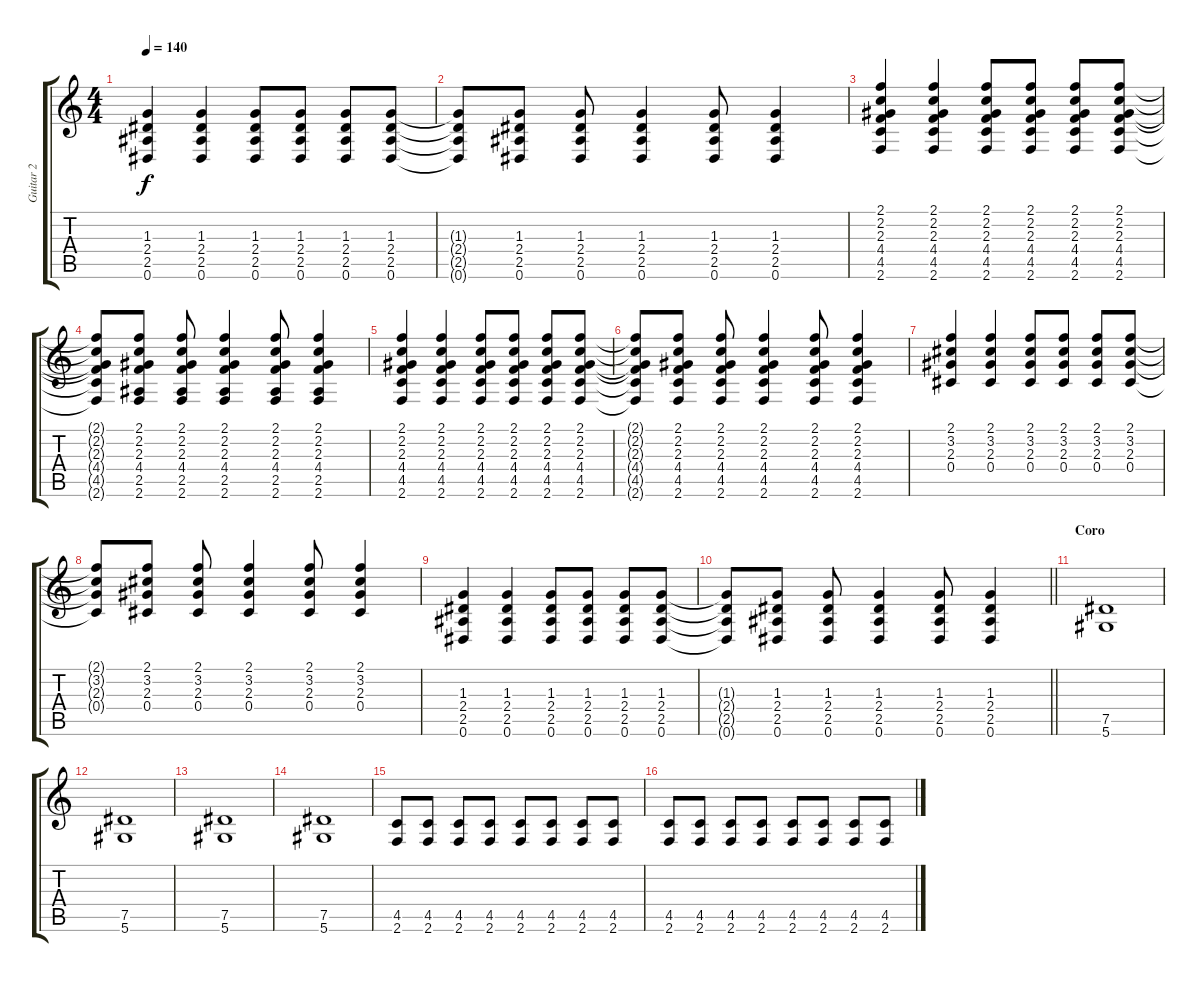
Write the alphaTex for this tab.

\track ("Guitar 2" "Guitar 2") {instrument distortionguitar}
\staff {score tabs}
\tuning (Eb4 Bb3 Gb3 Db3 Ab2 Eb2) {hide}
\ts (4 4)
\tempo 140
\clef g2
\ks c
(1.3 2.4 2.5 0.6).4{dy f} (1.3 2.4 2.5 0.6).4 (1.3 2.4 2.5 0.6).8 (1.3 2.4 2.5 0.6).8 (1.3 2.4 2.5 0.6).8 (1.3 2.4 2.5 0.6).8 |
(1.3{t} 2.4{t} 2.5{t} 0.6{t}).8 (1.3 2.4 2.5 0.6).8 (1.3 2.4 2.5 0.6).8 (1.3 2.4 2.5 0.6).4 (1.3 2.4 2.5 0.6).8 (1.3 2.4 2.5 0.6).4 |
(2.1 2.2 2.3 4.4 4.5 2.6).4 (2.1 2.2 2.3 4.4 4.5 2.6).4 (2.1 2.2 2.3 4.4 4.5 2.6).8 (2.1 2.2 2.3 4.4 4.5 2.6).8 (2.1 2.2 2.3 4.4 4.5 2.6).8 (2.1 2.2 2.3 4.4 4.5 2.6).8 |
(2.1{t} 2.2{t} 2.3{t} 4.4{t} 4.5{t} 2.6{t}).8 (2.1 2.2 2.3 4.4 2.5 2.6).8 (2.1 2.2 2.3 4.4 2.5 2.6).8 (2.1 2.2 2.3 4.4 2.5 2.6).4 (2.1 2.2 2.3 4.4 2.5 2.6).8 (2.1 2.2 2.3 4.4 2.5 2.6).4 |
(2.1 2.2 2.3 4.4 4.5 2.6).4 (2.1 2.2 2.3 4.4 4.5 2.6).4 (2.1 2.2 2.3 4.4 4.5 2.6).8 (2.1 2.2 2.3 4.4 4.5 2.6).8 (2.1 2.2 2.3 4.4 4.5 2.6).8 (2.1 2.2 2.3 4.4 4.5 2.6).8 |
(2.1{t} 2.2{t} 2.3{t} 4.4{t} 4.5{t} 2.6{t}).8 (2.1 2.2 2.3 4.4 4.5 2.6).8 (2.1 2.2 2.3 4.4 4.5 2.6).8 (2.1 2.2 2.3 4.4 4.5 2.6).4 (2.1 2.2 2.3 4.4 4.5 2.6).8 (2.1 2.2 2.3 4.4 4.5 2.6).4 |
(2.1 3.2 2.3 0.4).4 (2.1 3.2 2.3 0.4).4 (2.1 3.2 2.3 0.4).8 (2.1 3.2 2.3 0.4).8 (2.1 3.2 2.3 0.4).8 (2.1 3.2 2.3 0.4).8 |
(2.1{t} 3.2{t} 2.3{t} 0.4{t}).8 (2.1 3.2 2.3 0.4).8 (2.1 3.2 2.3 0.4).8 (2.1 3.2 2.3 0.4).4 (2.1 3.2 2.3 0.4).8 (2.1 3.2 2.3 0.4).4 |
(1.3 2.4 2.5 0.6).4 (1.3 2.4 2.5 0.6).4 (1.3 2.4 2.5 0.6).8 (1.3 2.4 2.5 0.6).8 (1.3 2.4 2.5 0.6).8 (1.3 2.4 2.5 0.6).8 |
\barLineRight lightlight
(1.3{t} 2.4{t} 2.5{t} 0.6{t}).8 (1.3 2.4 2.5 0.6).8 (1.3 2.4 2.5 0.6).8 (1.3 2.4 2.5 0.6).4 (1.3 2.4 2.5 0.6).8 (1.3 2.4 2.5 0.6).4 |
\section ("" "Coro")
(7.5 5.6).1{volume 13 instrument distortionguitar} |
(7.5 5.6).1 |
(7.5 5.6).1 |
(7.5 5.6).1 |
(4.5 2.6).8{volume 13 instrument distortionguitar} (4.5 2.6).8 (4.5 2.6).8 (4.5 2.6).8 (4.5 2.6).8 (4.5 2.6).8 (4.5 2.6).8 (4.5 2.6).8 |
(4.5 2.6).8 (4.5 2.6).8 (4.5 2.6).8 (4.5 2.6).8 (4.5 2.6).8 (4.5 2.6).8 (4.5 2.6).8 (4.5 2.6).8
